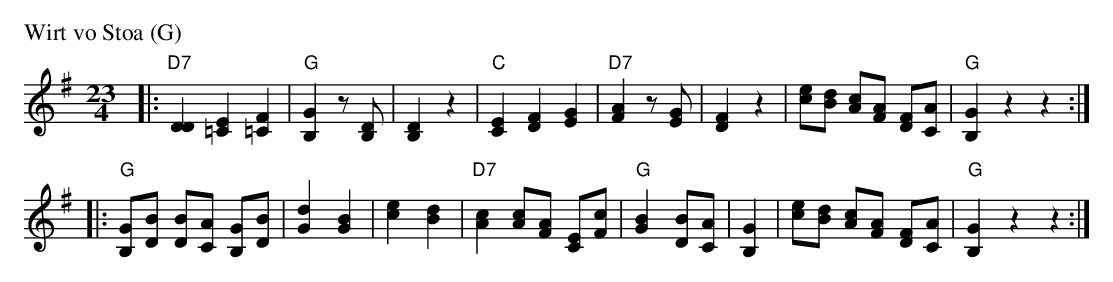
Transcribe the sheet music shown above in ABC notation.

X:1
P: Wirt vo Stoa (G)
M: 23/4
L: 1/8
K: G
|: "D7"[D2D2] [E2=C2] [F2=C2] | "G"[G2B,2] z [DB,] | [D2B,2] z2 \
| "C"[E2C2] [F2D2] [G2E2] | "D7"[A2F2] z[GE] | [F2D2] z2 \
| [ec][dB] [cA][AF] [FD][AC] | "G"[G2B,2] z2 z2 :|
|: "G"[GB,][BD] [BD][AC] [GB,][BD] \
| [d2G2] [B2G2] | [e2c2] [d2B2] \
| "D7"[c2A2] [cA][AF] [EC][cF] \
| "G"[B2G2] [BD][AC] | [G2B,2] \
| [ec][dB] [cA][AF] [FD][AC] | "G"[G2B,2] z2 z2 :|
